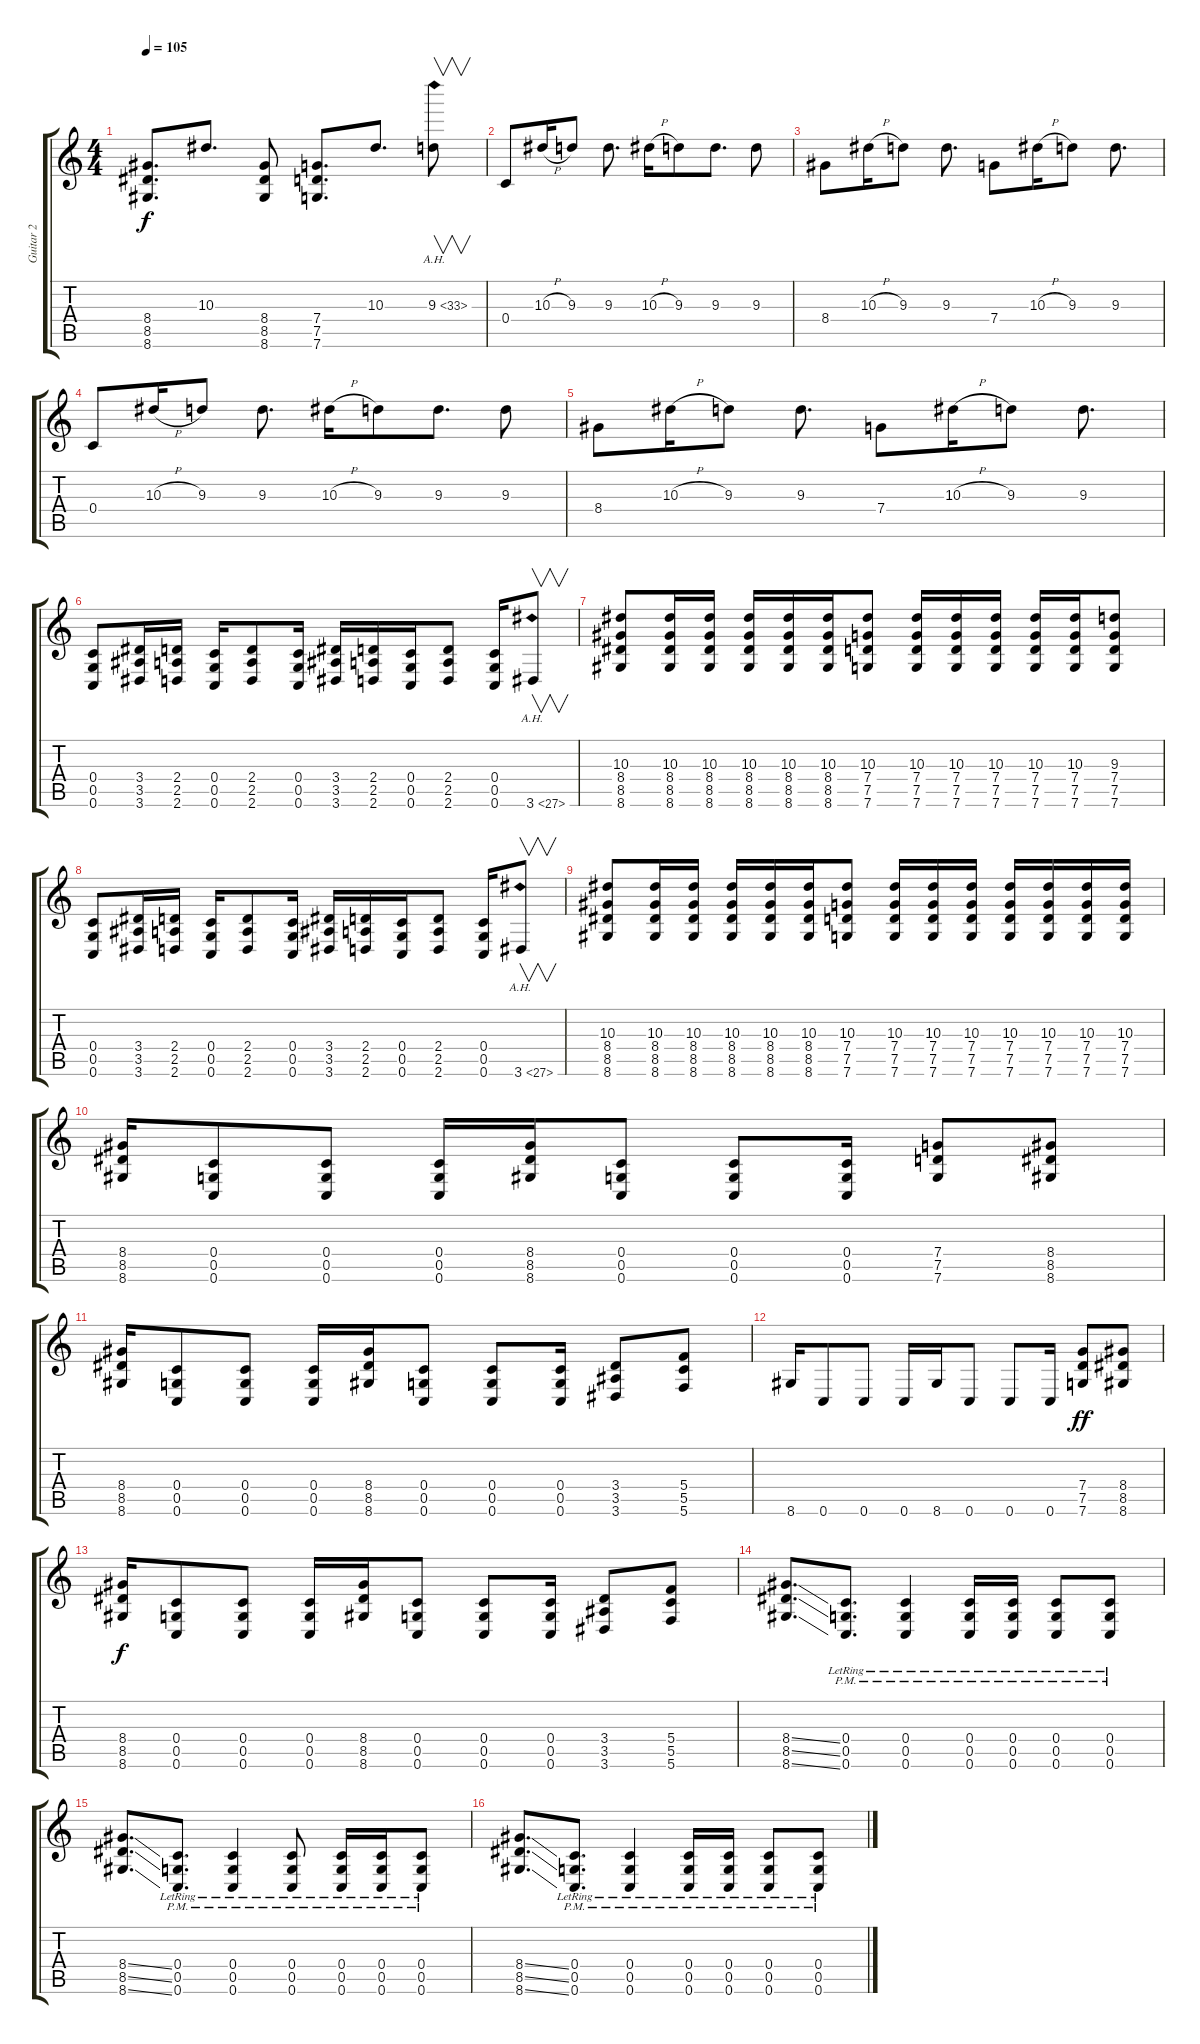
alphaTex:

\track ("Guitar 2" "Guitar 2") {instrument distortionguitar}
\staff {score tabs}
\tuning (D4 A3 F3 C3 G2 C2) {hide}
\ts (4 4)
\tempo 105
\clef g2
\ks c
(8.4 8.5 8.6).8{d dy f} 10.3.8{d} (8.4 8.5 8.6).8 (7.4 7.5 7.6).8{d} 10.3.8{d} 9.3{ah 24}.8{v} |
0.4.8 10.3{h}.16 9.3.8 9.3.8{d} 10.3{h}.16 9.3.8 9.3.8{d} 9.3.8 |
8.4.8 10.3{h}.16 9.3.8 9.3.8{d} 7.4.8 10.3{h}.16 9.3.8 9.3.8{d} |
0.4.8 10.3{h}.16 9.3.8 9.3.8{d} 10.3{h}.16 9.3.8 9.3.8{d} 9.3.8 |
8.4.8 10.3{h}.16 9.3.8 9.3.8{d} 7.4.8 10.3{h}.16 9.3.8 9.3.8{d} |
(0.4 0.5 0.6).8 (3.4 3.5 3.6).16 (2.4 2.5 2.6).16 (0.4 0.5 0.6).16 (2.4 2.5 2.6).8 (0.4 0.5 0.6).16 (3.4 3.5 3.6).16 (2.4 2.5 2.6).16 (0.4 0.5 0.6).16 (2.4 2.5 2.6).8 (0.4 0.5 0.6).16 3.6{ah 24}.8{v} |
(10.3 8.4 8.5 8.6).8 (10.3 8.4 8.5 8.6).16 (10.3 8.4 8.5 8.6).16 (10.3 8.4 8.5 8.6).16 (10.3 8.4 8.5 8.6).16 (10.3 8.4 8.5 8.6).16 (10.3 7.4 7.5 7.6).8 (10.3 7.4 7.5 7.6).16 (10.3 7.4 7.5 7.6).16 (10.3 7.4 7.5 7.6).16 (10.3 7.4 7.5 7.6).16 (10.3 7.4 7.5 7.6).16 (9.3 7.4 7.5 7.6).8 |
(0.4 0.5 0.6).8 (3.4 3.5 3.6).16 (2.4 2.5 2.6).16 (0.4 0.5 0.6).16 (2.4 2.5 2.6).8 (0.4 0.5 0.6).16 (3.4 3.5 3.6).16 (2.4 2.5 2.6).16 (0.4 0.5 0.6).16 (2.4 2.5 2.6).8 (0.4 0.5 0.6).16 3.6{ah 24}.8{v} |
(10.3 8.4 8.5 8.6).8 (10.3 8.4 8.5 8.6).16 (10.3 8.4 8.5 8.6).16 (10.3 8.4 8.5 8.6).16 (10.3 8.4 8.5 8.6).16 (10.3 8.4 8.5 8.6).16 (10.3 7.4 7.5 7.6).8 (10.3 7.4 7.5 7.6).16 (10.3 7.4 7.5 7.6).16 (10.3 7.4 7.5 7.6).16 (10.3 7.4 7.5 7.6).16 (10.3 7.4 7.5 7.6).16 (10.3 7.4 7.5 7.6).16 (10.3 7.4 7.5 7.6).16 |
(8.4 8.5 8.6).16 (0.4 0.5 0.6).8 (0.4 0.5 0.6).8 (0.4 0.5 0.6).16 (8.4 8.5 8.6).16 (0.4 0.5 0.6).8 (0.4 0.5 0.6).8 (0.4 0.5 0.6).16 (7.4 7.5 7.6).8 (8.4 8.5 8.6).8 |
(8.4 8.5 8.6).16 (0.4 0.5 0.6).8 (0.4 0.5 0.6).8 (0.4 0.5 0.6).16 (8.4 8.5 8.6).16 (0.4 0.5 0.6).8 (0.4 0.5 0.6).8 (0.4 0.5 0.6).16 (3.4 3.5 3.6).8 (5.4 5.5 5.6).8 |
8.6.16 0.6.8 0.6.8 0.6.16 8.6.16 0.6.8 0.6.8 0.6.16 (7.4 7.5 7.6).8{dy ff} (8.4 8.5 8.6).8 |
(8.4 8.5 8.6).16{dy f} (0.4 0.5 0.6).8 (0.4 0.5 0.6).8 (0.4 0.5 0.6).16 (8.4 8.5 8.6).16 (0.4 0.5 0.6).8 (0.4 0.5 0.6).8 (0.4 0.5 0.6).16 (3.4 3.5 3.6).8 (5.4 5.5 5.6).8 |
(8.4{ss} 8.5{ss} 8.6{ss}).8{d} (0.4{pm lr} 0.5{pm lr} 0.6{pm lr}).8{d} (0.4{pm lr} 0.5{pm lr} 0.6{pm lr}).4 (0.4{pm lr} 0.5{pm lr} 0.6{pm lr}).16 (0.4{pm lr} 0.5{pm lr} 0.6{pm lr}).16 (0.4{pm lr} 0.5{pm lr} 0.6{pm lr}).8 (0.4{pm lr} 0.5{pm lr} 0.6{pm lr}).8 |
(8.4{ss} 8.5{ss} 8.6{ss}).8{d} (0.4{pm lr} 0.5{pm lr} 0.6{pm lr}).8{d} (0.4{pm lr} 0.5{pm lr} 0.6{pm lr}).4 (0.4{pm lr} 0.5{pm lr} 0.6{pm lr}).8 (0.4{pm lr} 0.5{pm lr} 0.6{pm lr}).16 (0.4{pm lr} 0.5{pm lr} 0.6{pm lr}).16 (0.4{pm lr} 0.5{pm lr} 0.6{pm lr}).8 |
(8.4{ss} 8.5{ss} 8.6{ss}).8{d} (0.4{pm lr} 0.5{pm lr} 0.6{pm lr}).8{d} (0.4{pm lr} 0.5{pm lr} 0.6{pm lr}).4 (0.4{pm lr} 0.5{pm lr} 0.6{pm lr}).16 (0.4{pm lr} 0.5{pm lr} 0.6{pm lr}).16 (0.4{pm lr} 0.5{pm lr} 0.6{pm lr}).8 (0.4{pm lr} 0.5{pm lr} 0.6{pm lr}).8
